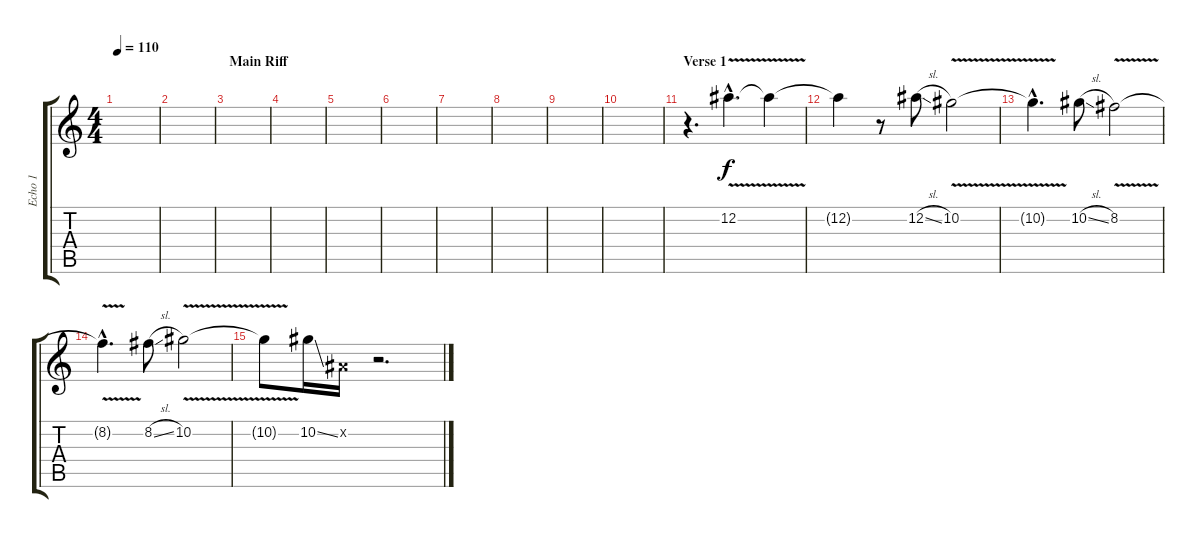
\track ("Echo 1" "Echo 1") {instrument distortionguitar}
\staff {score tabs}
\tuning (Eb4 Bb3 Gb3 Db3 Ab2 Eb2) {hide}
\ts (4 4)
\tempo 110
\clef g2
\ks c
|
|
\section ("" "Main Riff")
|
|
|
|
|
|
|
|
\section ("" "Verse 1")
r.4{d} 12.2{v hac}.4{d volume 0} 12.2{t}.4 |
12.2{t}.4 r.8 12.2{sl}.8{volume 10} 10.2{v}.2{volume 0} |
10.2{hac t}.4{d} 10.2{sl}.8{volume 10} 8.2{v}.2{volume 0} |
8.2{hac t}.4{d} 8.2{sl}.8{volume 10} 10.2{v}.2{volume 0} |
10.2{t}.8 10.2{ss}.16{volume 10} 0.2{x}.16 r.2{d}
